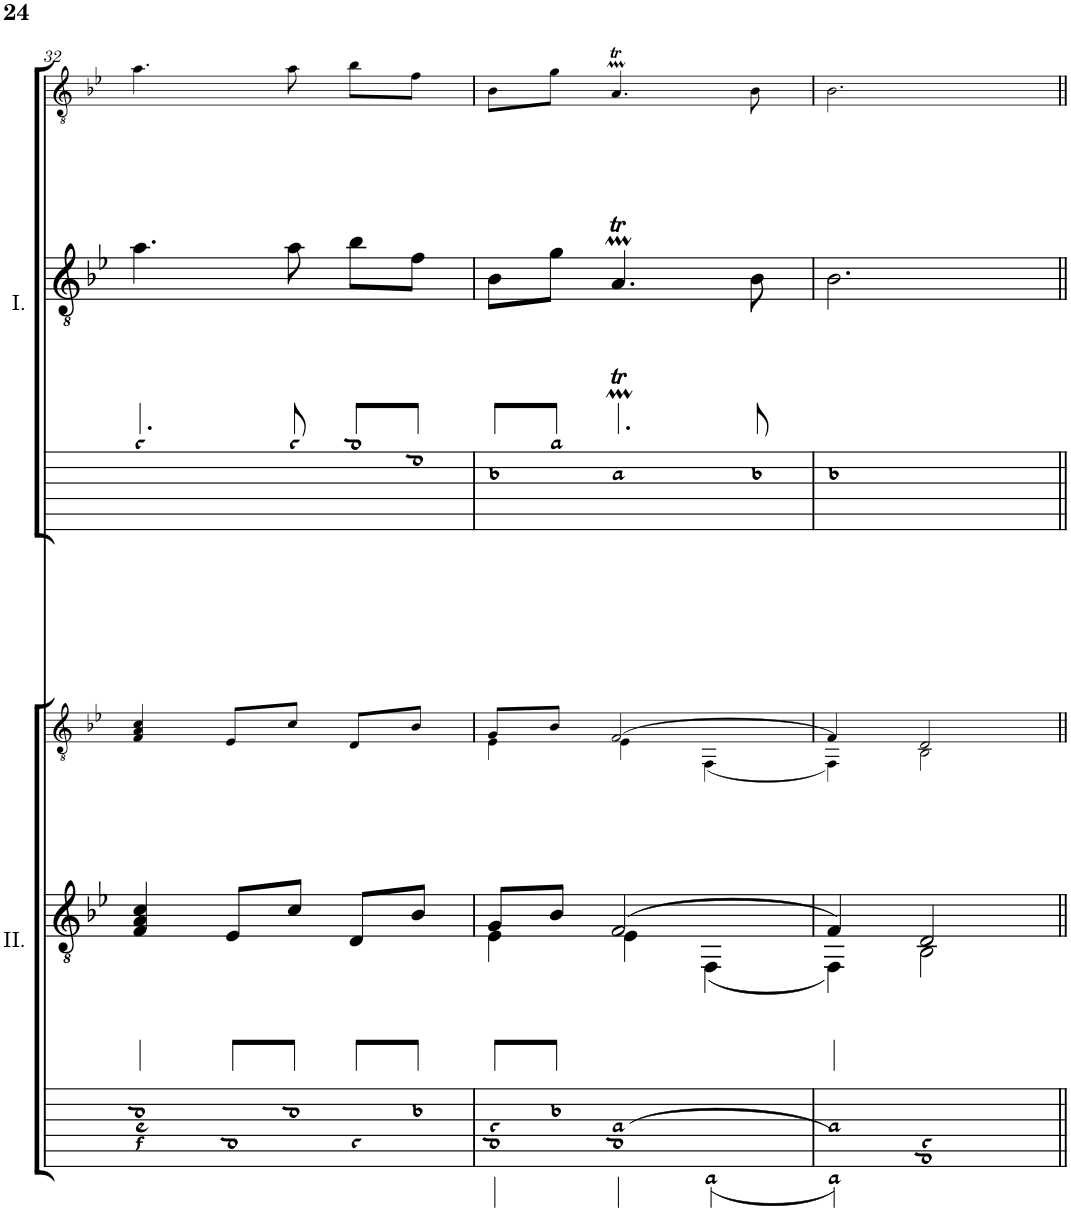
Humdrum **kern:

**kern	**kern	**kern	**kern	**kern	**kern
*part2	*part2	*part2	*part1	*part1	*part1
*staff6	*staff5	*staff4	*staff3	*staff2	*staff1
*I"II.	*	*	*I"I.	*	*
*I'II.	*	*	*I'I.	*	*
!!LO:PB:g=z
*	*clefGv2	*clefGv2	*	*clefGv2	*clefGv2
*k[b-e-]	*k[b-e-]	*k[b-e-]	*k[b-e-]	*k[b-e-]	*k[b-e-]
*M3/4	*M3/4	*M3/4	*M3/4	*M3/4	*M3/4
=32	=32	=32	=32	=32	=32
4F/ 4A/ 4c/	4F/ 4A/ 4c/	4F/ 4A/ 4c/	4.a/	4.a\	4.a\
8E-/L	8E-/L	8E-/L	.	.	.
8c/J	8c/J	8c/J	8a/	8a\	8a\
8D/L	8D/L	8D/L	8b-/L	8b-\L	8b-\L
8B-/J	8B-/J	8B-/J	8f/J	8f\J	8f\J
=33	=33	=33	=33	=33	=33
*^	*^	*^	*	*	*
4E-\	8G/L	8G/L	4E-\	8G/L	4E-\	8B-/L	8B-\L	8B-\L
.	8B-/J	8B-/J	.	8B-/J	.	8g/J	8g\J	8g\J
4E-\	2F	2F/	4E-\	(2F/	4E-\	4.Amt/	4.Amt/	4.Amt/
4FF\	.	.	4FF\	.	(4FF\	.	.	.
.	.	.	.	.	.	8B-/	8B-\	8B-\
=34	=34	=34	=34	=34	=34	=34	=34	=34
4FF\	4F/	4F/	4FF\	4F/)	4FF\)	2.B-	2.B-\	2.B-\
2BB-	2D	2D/	2BB-\	2D/	2BB-\	.	.	.
*v	*v	*	*	*	*	*	*	*
*	*v	*v	*	*	*	*	*
*	*	*v	*v	*	*	*
=||	=||	=||	=||	=||	=||
*-	*-	*-	*-	*-	*-
